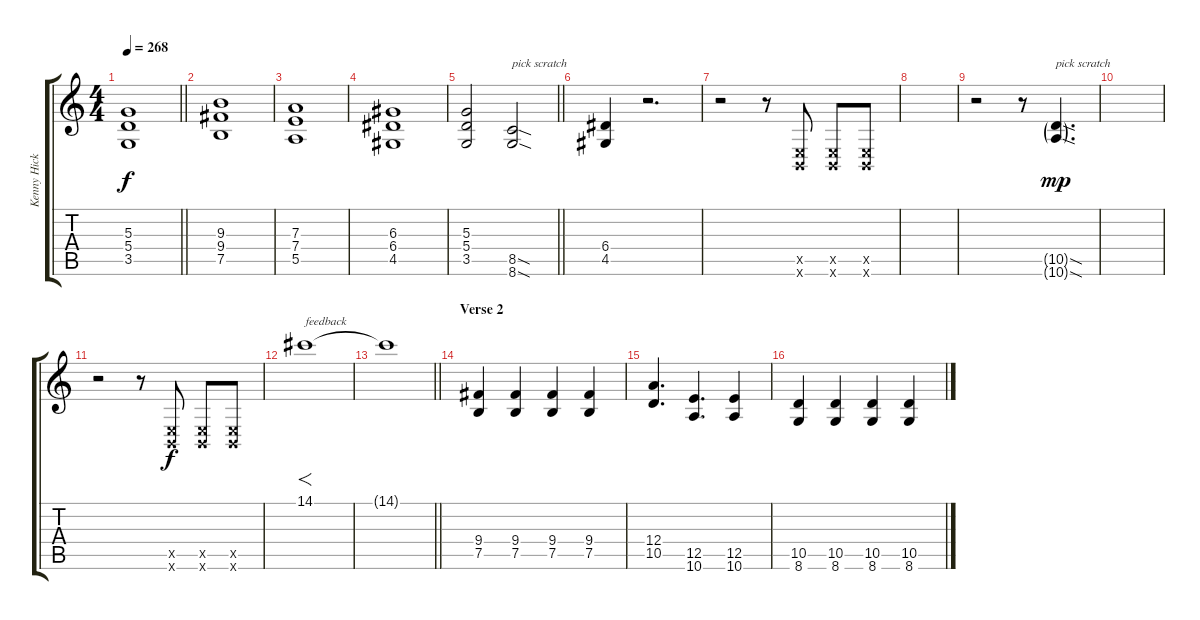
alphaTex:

\track ("Kenny Hickey" "Kenny Hick") {instrument distortionguitar}
\staff {score tabs}
\tuning (B3 Gb3 D3 A2 E2 B1) {hide}
\ts (4 4)
\tempo 268
\clef g2
\barLineRight lightlight
\ks c
(5.3 5.4 3.5).1{dy f} |
(9.3 9.4 7.5).1 |
(7.3 7.4 5.5).1 |
(6.3 6.4 4.5).1 |
\barLineRight lightlight
(5.3 5.4 3.5).2 (8.5{sod} 8.6{sod}).2{txt "pick scratch"} |
\section ("" "")
(6.4 4.5).4 r.2{d} |
r.2 r.8 (0.5{x} 0.6{x}).8 (0.5{x} 0.6{x}).8 (0.5{x} 0.6{x}).8 |
|
r.2 r.8 (10.5{sod g} 10.6{sod g}).4{d txt "pick scratch" dy mp} |
|
r.2 r.8 (0.5{x} 0.6{x}).8{dy f} (0.5{x} 0.6{x}).8 (0.5{x} 0.6{x}).8 |
14.1.1{f txt "feedback"} |
\barLineRight lightlight
14.1{t}.1 |
\section ("" "Verse 2")
(9.4 7.5).4 (9.4 7.5).4 (9.4 7.5).4 (9.4 7.5).4 |
(12.4 10.5).4{d} (12.5 10.6).4{d} (12.5 10.6).4 |
(10.5 8.6).4 (10.5 8.6).4 (10.5 8.6).4 (10.5 8.6).4
